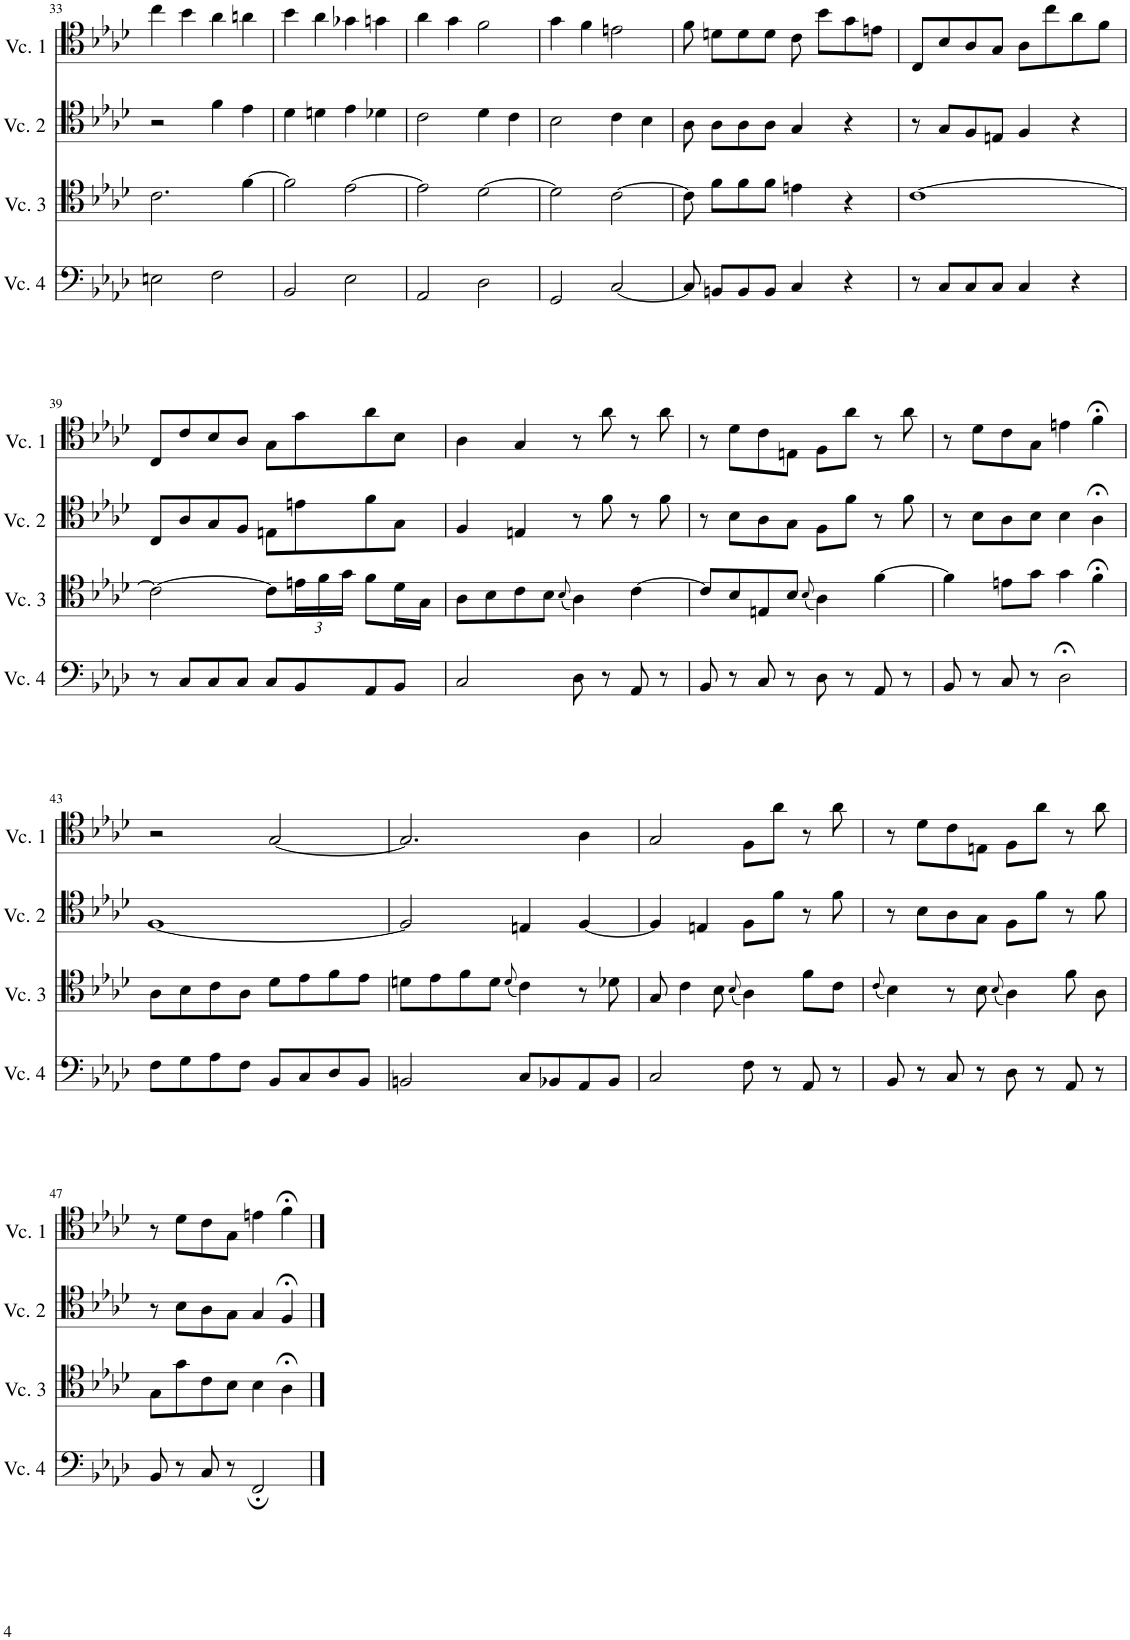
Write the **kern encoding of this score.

**kern	**kern	**kern	**kern
*part4	*part3	*part2	*part1
*staff4	*staff3	*staff2	*staff1
*I"Cello 4	*I"Cello 3	*I"Cello 2	*I"Cello 1
!!LO:PB:g=z
*clefF4	*clefC4	*clefC4	*clefC4
*k[b-e-a-d-]	*k[b-e-a-d-]	*k[b-e-a-d-]	*k[b-e-a-d-]
*M4/4	*M4/4	*M4/4	*M4/4
*met(c)	*met(c)	*met(c)	*met(c)
=33	=33	=33	=33
2En\	2.c\	2r	4cc\
.	.	.	4b-\
2F\	.	4f\	4a-\
.	[4f\	4e-\	4an\
=34	=34	=34	=34
2BB-/	2f\]	4d-\	4b-\
.	.	4dn\	4a-\
2E-\	[2e-\	4e-\	4g-X\
.	.	4d-X\	4gn\
=35	=35	=35	=35
2AA-/	2e-\]	2c\	4a-\
.	.	.	4g\
2D-\	[2d-\	4d-\	2f\
.	.	4c\	.
=36	=36	=36	=36
2GG/	2d-\]	2B-\	4g\
.	.	.	4f\
[2C/	[2c\	4c\	2en\
.	.	4B-\	.
=37	=37	=37	=37
8C/]	8c\]	8A-\	8f\
8BBn/L	8f\L	8A-\L	8dn\L
8BB/	8f\	8A-\	8d\
8BB/J	8f\J	8A-\J	8d\J
4C/	4en\	4G/	8c\
.	.	.	8b-\L
4r	4r	4r	8g\
.	.	.	8en\J
=38	=38	=38	=38
8r	[1c	8r	8C/L
8C/L	.	8G/L	8B-/
8C/	.	8F/	8A-/
8C/J	.	8En/J	8G/J
4C/	.	4F/	8A-\L
.	.	.	8cc\
4r	.	4r	8a-\
.	.	.	8f\J
!!LO:LB:g=z
=39	=39	=39	=39
8r	2c\_	8C/L	8C/L
8C/L	.	8A-/	8c/
8C/	.	8G/	8B-/
8C/J	.	8F/J	8A-/J
8C/L	8c\L]	8En\L	8G\L
*	*Xbrackettup	*	*
8BB-/	24en\L	8en\	8g\
.	24f\	.	.
.	24g\JJ	.	.
8AA-/	8f\L	8f\	8a-\
8BB-/J	16d-\L	8G\J	8B-\J
.	16G\JJ	.	.
=40	=40	=40	=40
2C/	8A-\L	4F/	4A-\
.	8B-\	.	.
.	8c\	4En/	4G/
.	8B-\J	.	.
.	(8qB-/	.	.
8D-\	4A-\)	8r	8r
8r	.	8f\	8a-\
8AA-/	[4c\	8r	8r
8r	.	8f\	8a-\
=41	=41	=41	=41
8BB-/	8c/L]	8r	8r
8r	8B-/	8B-\L	8d-\L
8C/	8En/	8A-\	8c\
8r	8B-/J	8G\J	8En\J
.	(8qB-/	.	.
8D-\	4A-\)	8F\L	8F\L
8r	.	8f\J	8a-\J
8AA-/	[4f\	8r	8r
8r	.	8f\	8a-\
=42	=42	=42	=42
8BB-/	4f\]	8r	8r
8r	.	8B-\L	8d-\L
8C/	8en\L	8A-\	8c\
8r	8g\J	8B-\J	8G\J
2D-;<\	4g\	4B-\	4en\
.	4f;<\	4A-;<\	4f;<\
!!LO:LB:g=z
=43	=43	=43	=43
8F\L	8A-\L	[1F	2r
8G\	8B-\	.	.
8A-\	8c\	.	.
8F\J	8A-\J	.	.
8BB-/L	8d-\L	.	[2G/
8C/	8e-\	.	.
8D-/	8f\	.	.
8BB-/J	8e-\J	.	.
=44	=44	=44	=44
2BBn/	8dn\L	2F/]	2.G/]
.	8e-\	.	.
.	8f\	.	.
.	8d\J	.	.
.	(8qd/	.	.
8C/L	4c\)	4En/	.
8BB-X/	.	.	.
8AA-/	8r	[4F/	4A-\
8BB-/J	8d-X\	.	.
=45	=45	=45	=45
2C/	8G/	4F/]	2G/
.	4c\	.	.
.	.	4En/	.
.	8B-\	.	.
.	(8qB-/	.	.
8F\	4A-\)	8F\L	8F\L
8r	.	8f\J	8a-\J
8AA-/	8f\L	8r	8r
8r	8c\J	8f\	8a-\
=46	=46	=46	=46
.	(8qc/	.	.
8BB-/	4B-\)	8r	8r
8r	.	8B-\L	8d-\L
8C/	8r	8A-\	8c\
8r	8B-\	8G\J	8En\J
.	(8qB-/	.	.
8D-\	4A-\)	8F\L	8F\L
8r	.	8f\J	8a-\J
8AA-/	8f\	8r	8r
8r	8A-\	8f\	8a-\
!!LO:LB:g=z
=47	=47	=47	=47
8BB-/	8G\L	8r	8r
8r	8g\	8B-\L	8d-\L
8C/	8c\	8A-\	8c\
8r	8B-\J	8G\J	8G\J
2FF;/	4B-\	4G/	4en\
.	4A-;<\	4F;</	4f;<\
==	==	==	==
*-	*-	*-	*-
